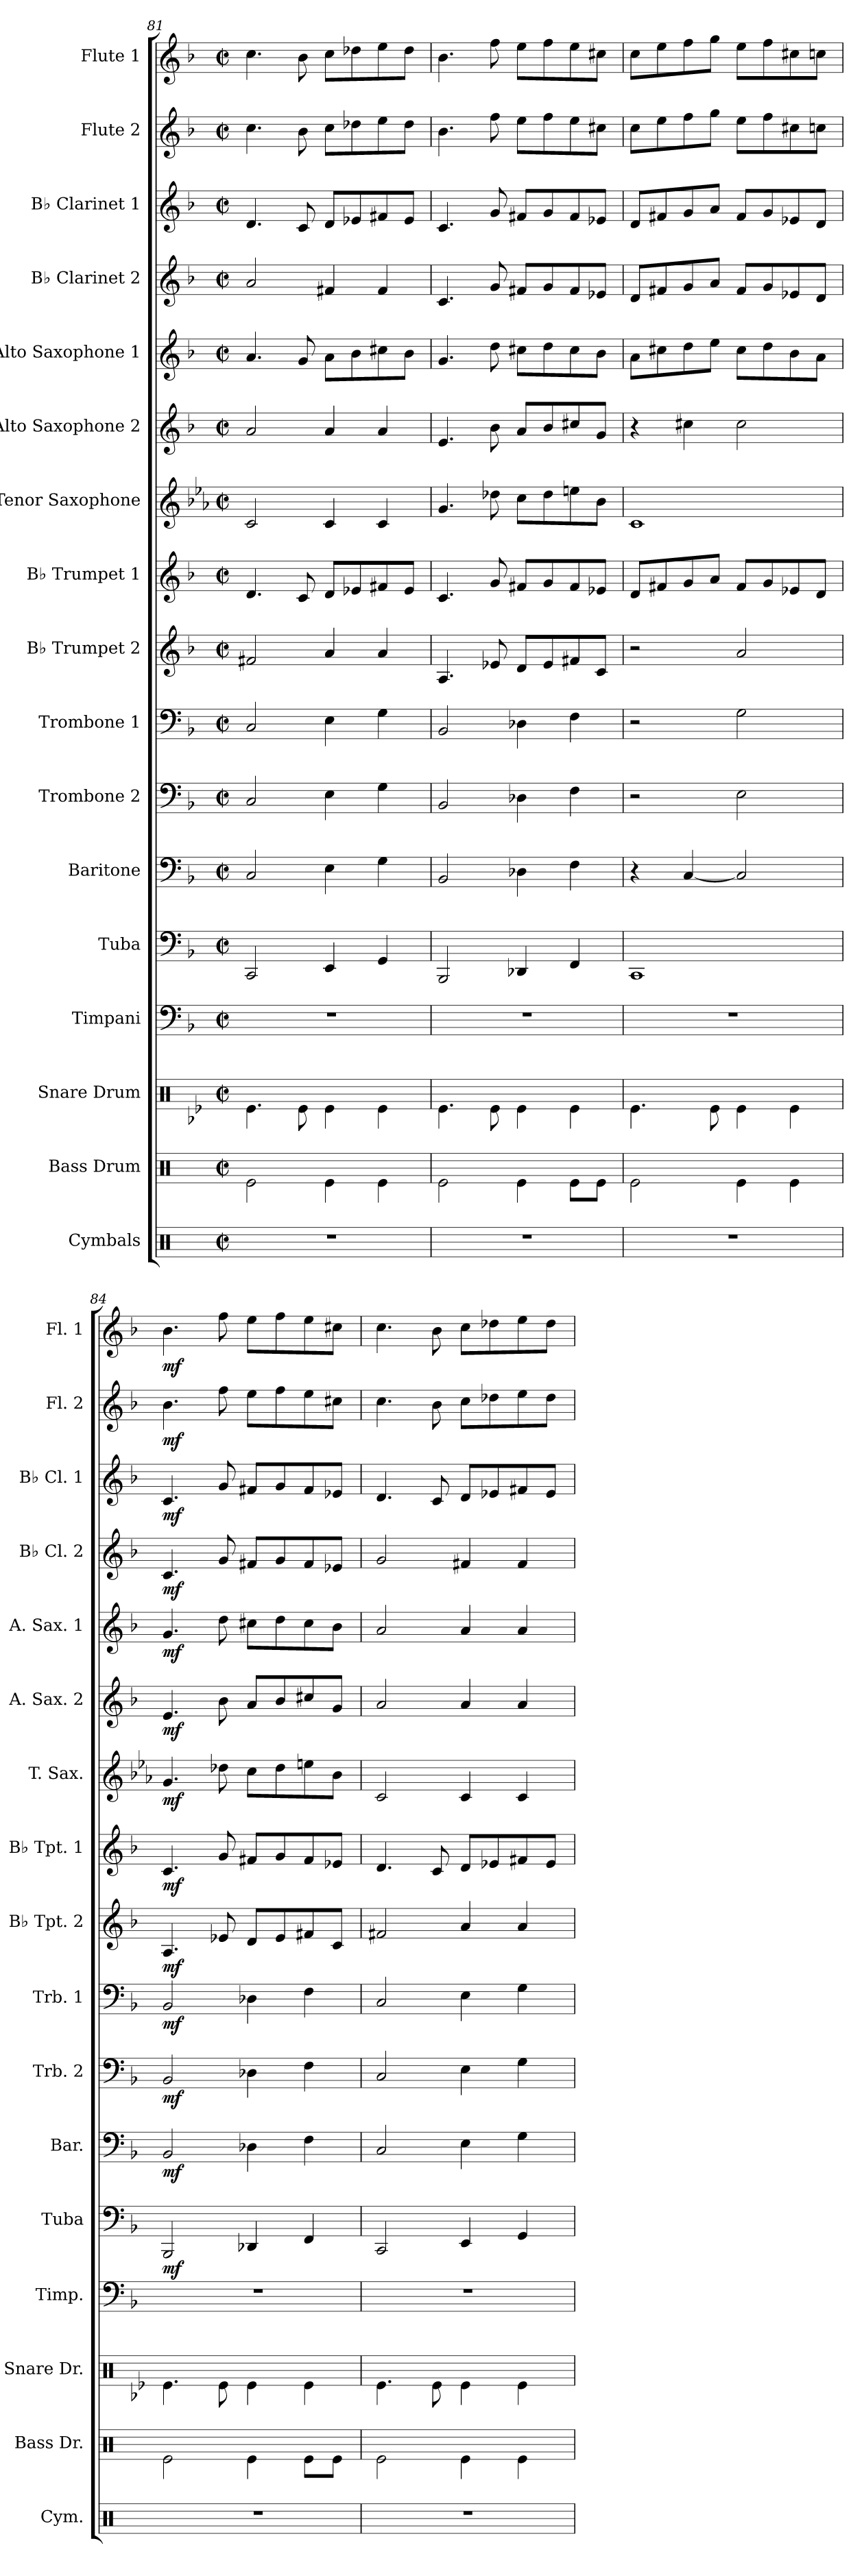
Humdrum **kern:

**kern	**kern	**kern	**kern	**kern	**dynam	**kern	**dynam	**kern	**dynam	**kern	**dynam	**kern	**dynam	**kern	**dynam	**kern	**dynam	**kern	**dynam	**kern	**dynam	**kern	**dynam	**kern	**dynam	**kern	**dynam	**kern	**dynam
*part17	*part16	*part15	*part14	*part13	*part13	*part12	*part12	*part11	*part11	*part10	*part10	*part9	*part9	*part8	*part8	*part7	*part7	*part6	*part6	*part5	*part5	*part4	*part4	*part3	*part3	*part2	*part2	*part1	*part1
*staff17	*staff16	*staff15	*staff14	*staff13	*staff13	*staff12	*staff12	*staff11	*staff11	*staff10	*staff10	*staff9	*staff9	*staff8	*staff8	*staff7	*staff7	*staff6	*staff6	*staff5	*staff5	*staff4	*staff4	*staff3	*staff3	*staff2	*staff2	*staff1	*staff1
*I"Cymbals	*I"Bass Drum	*I"Snare Drum	*I"Timpani	*I"Tuba	*	*I"Baritone	*	*I"Trombone 2	*	*I"Trombone 1	*	*I"B♭ Trumpet 2	*	*I"B♭ Trumpet 1	*	*I"Tenor Saxophone	*	*I"Alto Saxophone 2	*	*I"Alto Saxophone 1	*	*I"B♭ Clarinet 2	*	*I"B♭ Clarinet 1	*	*I"Flute 2	*	*I"Flute 1	*
*I'Cym.	*I'Bass Dr.	*I'Snare Dr.	*I'Timp.	*I'Tuba	*	*I'Bar.	*	*I'Trb. 2	*	*I'Trb. 1	*	*I'B♭ Tpt. 2	*	*I'B♭ Tpt. 1	*	*I'T. Sax.	*	*I'A. Sax. 2	*	*I'A. Sax. 1	*	*I'B♭ Cl. 2	*	*I'B♭ Cl. 1	*	*I'Fl. 2	*	*I'Fl. 1	*
*clefX	*clefX	*clefX	*clefF4	*clefF4	*	*clefF4	*	*clefF4	*	*clefF4	*	*clefG2	*	*clefG2	*	*clefG2	*	*clefG2	*	*clefG2	*	*clefG2	*	*clefG2	*	*clefG2	*	*clefG2	*
*	*	*	*	*	*	*	*	*	*	*	*	*ITrd1c2	*	*ITrd1c2	*	*ITrd8c14	*	*ITrd5c9	*	*ITrd5c9	*	*ITrd1c2	*	*ITrd1c2	*	*	*	*	*
*k[]	*k[]	*k[b-e-]	*k[b-]	*k[b-]	*	*k[b-]	*	*k[b-]	*	*k[b-]	*	*k[b-e-a-]	*	*k[b-e-a-]	*	*k[b-e-a-]	*	*k[b-e-a-d-]	*	*k[b-e-a-d-]	*	*k[b-e-a-]	*	*k[b-e-a-]	*	*k[b-]	*	*k[b-]	*
*M2/2	*M2/2	*M2/2	*M2/2	*M2/2	*	*M2/2	*	*M2/2	*	*M2/2	*	*M2/2	*	*M2/2	*	*M2/2	*	*M2/2	*	*M2/2	*	*M2/2	*	*M2/2	*	*M2/2	*	*M2/2	*
*met(c|)	*met(c|)	*met(c|)	*met(c|)	*met(c|)	*	*met(c|)	*	*met(c|)	*	*met(c|)	*	*met(c|)	*	*met(c|)	*	*met(c|)	*	*met(c|)	*	*met(c|)	*	*met(c|)	*	*met(c|)	*	*met(c|)	*	*met(c|)	*
=81	=81	=81	=81	=81	=81	=81	=81	=81	=81	=81	=81	=81	=81	=81	=81	=81	=81	=81	=81	=81	=81	=81	=81	=81	=81	=81	=81	=81	=81
1r	2Re\	4.Re\	1r	2CC/	.	2C/	.	2C/	.	2C/	.	2en/	.	4.c/	.	2C/	.	2c/	.	4.c/	.	2g/	.	4.c/	.	4.cc\	.	4.cc\	.
.	.	8Re\	.	.	.	.	.	.	.	.	.	.	.	8B-/	.	.	.	.	.	8B-/	.	.	.	8B-/	.	8b-\	.	8b-\	.
.	4Re\	4Re\	.	4EE/	.	4E\	.	4E\	.	4E\	.	4g/	.	8c/L	.	4C/	.	4c/	.	8c\L	.	4en/	.	8c/L	.	8cc\L	.	8cc\L	.
.	.	.	.	.	.	.	.	.	.	.	.	.	.	8d-X/	.	.	.	.	.	8d-\	.	.	.	8d-X/	.	8dd-X\	.	8dd-X\	.
.	4Re\	4Re\	.	4GG/	.	4G\	.	4G\	.	4G\	.	4g/	.	8en/	.	4C/	.	4c/	.	8en\	.	4e/	.	8en/	.	8ee\	.	8ee\	.
.	.	.	.	.	.	.	.	.	.	.	.	.	.	8d-/J	.	.	.	.	.	8d-\J	.	.	.	8d-/J	.	8dd-\J	.	8dd-\J	.
=82	=82	=82	=82	=82	=82	=82	=82	=82	=82	=82	=82	=82	=82	=82	=82	=82	=82	=82	=82	=82	=82	=82	=82	=82	=82	=82	=82	=82	=82
1r	2Re\	4.Re\	1r	2BBB-/	.	2BB-/	.	2BB-/	.	2BB-/	.	4.G/	.	4.B-/	.	4.G/	.	4.G/	.	4.B-/	.	4.B-/	.	4.B-/	.	4.b-\	.	4.b-\	.
.	.	8Re\	.	.	.	.	.	.	.	.	.	8d-X/	.	8f/	.	8d-X\	.	8d-\	.	8f\	.	8f/	.	8f/	.	8ff\	.	8ff\	.
.	4Re\	4Re\	.	4DD-X/	.	4D-X\	.	4D-X\	.	4D-X\	.	8c/L	.	8en/L	.	8c\L	.	8c/L	.	8en\L	.	8en/L	.	8en/L	.	8ee\L	.	8ee\L	.
.	.	.	.	.	.	.	.	.	.	.	.	8d-/	.	8f/	.	8d-\	.	8d-/	.	8f\	.	8f/	.	8f/	.	8ff\	.	8ff\	.
.	8Re\L	4Re\	.	4FF/	.	4F\	.	4F\	.	4F\	.	8en/	.	8e/	.	8en\	.	8en/	.	8e\	.	8e/	.	8e/	.	8ee\	.	8ee\	.
.	8Re\J	.	.	.	.	.	.	.	.	.	.	8B-/J	.	8d-X/J	.	8B-\J	.	8B-/J	.	8d-\J	.	8d-X/J	.	8d-X/J	.	8cc#X\J	.	8cc#X\J	.
=83	=83	=83	=83	=83	=83	=83	=83	=83	=83	=83	=83	=83	=83	=83	=83	=83	=83	=83	=83	=83	=83	=83	=83	=83	=83	=83	=83	=83	=83
1r	2Re\	4.Re\	1r	1CC	.	4r	.	2r	.	2r	.	2r	.	8c/L	.	1C	.	4r	.	8c\L	.	8c/L	.	8c/L	.	8cc\L	.	8cc\L	.
.	.	.	.	.	.	.	.	.	.	.	.	.	.	8en/	.	.	.	.	.	8en\	.	8en/	.	8en/	.	8ee\	.	8ee\	.
.	.	.	.	.	.	[4C/	.	.	.	.	.	.	.	8f/	.	.	.	4en\	.	8f\	.	8f/	.	8f/	.	8ff\	.	8ff\	.
.	.	8Re\	.	.	.	.	.	.	.	.	.	.	.	8g/J	.	.	.	.	.	8g\J	.	8g/J	.	8g/J	.	8gg\J	.	8gg\J	.
.	4Re\	4Re\	.	.	.	2C/]	.	2E\	.	2G\	.	2g/	.	8e/L	.	.	.	2e\	.	8e\L	.	8e/L	.	8e/L	.	8ee\L	.	8ee\L	.
.	.	.	.	.	.	.	.	.	.	.	.	.	.	8f/	.	.	.	.	.	8f\	.	8f/	.	8f/	.	8ff\	.	8ff\	.
.	4Re\	4Re\	.	.	.	.	.	.	.	.	.	.	.	8d-X/	.	.	.	.	.	8d-\	.	8d-X/	.	8d-X/	.	8cc#X\	.	8cc#X\	.
.	.	.	.	.	.	.	.	.	.	.	.	.	.	8c/J	.	.	.	.	.	8c\J	.	8c/J	.	8c/J	.	8ccn\J	.	8ccn\J	.
=84	=84	=84	=84	=84	=84	=84	=84	=84	=84	=84	=84	=84	=84	=84	=84	=84	=84	=84	=84	=84	=84	=84	=84	=84	=84	=84	=84	=84	=84
!	!	!	!	!	!LO:DY:b	!	!LO:DY:b	!	!LO:DY:b	!	!LO:DY:b	!	!LO:DY:b	!	!LO:DY:b	!	!LO:DY:b	!	!LO:DY:b	!	!LO:DY:b	!	!LO:DY:b	!	!LO:DY:b	!	!LO:DY:b	!	!LO:DY:b
1r	2Re\	4.Re\	1r	2BBB-/	mf	2BB-/	mf	2BB-/	mf	2BB-/	mf	4.G/	mf	4.B-/	mf	4.G/	mf	4.G/	mf	4.B-/	mf	4.B-/	mf	4.B-/	mf	4.b-\	mf	4.b-\	mf
.	.	8Re\	.	.	.	.	.	.	.	.	.	8d-X/	.	8f/	.	8d-X\	.	8d-\	.	8f\	.	8f/	.	8f/	.	8ff\	.	8ff\	.
.	4Re\	4Re\	.	4DD-X/	.	4D-X\	.	4D-X\	.	4D-X\	.	8c/L	.	8en/L	.	8c\L	.	8c/L	.	8en\L	.	8en/L	.	8en/L	.	8ee\L	.	8ee\L	.
.	.	.	.	.	.	.	.	.	.	.	.	8d-/	.	8f/	.	8d-\	.	8d-/	.	8f\	.	8f/	.	8f/	.	8ff\	.	8ff\	.
.	8Re\L	4Re\	.	4FF/	.	4F\	.	4F\	.	4F\	.	8en/	.	8e/	.	8en\	.	8en/	.	8e\	.	8e/	.	8e/	.	8ee\	.	8ee\	.
.	8Re\J	.	.	.	.	.	.	.	.	.	.	8B-/J	.	8d-X/J	.	8B-\J	.	8B-/J	.	8d-\J	.	8d-X/J	.	8d-X/J	.	8cc#X\J	.	8cc#X\J	.
=85	=85	=85	=85	=85	=85	=85	=85	=85	=85	=85	=85	=85	=85	=85	=85	=85	=85	=85	=85	=85	=85	=85	=85	=85	=85	=85	=85	=85	=85
1r	2Re\	4.Re\	1r	2CC/	.	2C/	.	2C/	.	2C/	.	2en/	.	4.c/	.	2C/	.	2c/	.	2c/	.	2f/	.	4.c/	.	4.cc\	.	4.cc\	.
.	.	8Re\	.	.	.	.	.	.	.	.	.	.	.	8B-/	.	.	.	.	.	.	.	.	.	8B-/	.	8b-\	.	8b-\	.
.	4Re\	4Re\	.	4EE/	.	4E\	.	4E\	.	4E\	.	4g/	.	8c/L	.	4C/	.	4c/	.	4c/	.	4en/	.	8c/L	.	8cc\L	.	8cc\L	.
.	.	.	.	.	.	.	.	.	.	.	.	.	.	8d-X/	.	.	.	.	.	.	.	.	.	8d-X/	.	8dd-X\	.	8dd-X\	.
.	4Re\	4Re\	.	4GG/	.	4G\	.	4G\	.	4G\	.	4g/	.	8en/	.	4C/	.	4c/	.	4c/	.	4e/	.	8en/	.	8ee\	.	8ee\	.
.	.	.	.	.	.	.	.	.	.	.	.	.	.	8d-/J	.	.	.	.	.	.	.	.	.	8d-/J	.	8dd-\J	.	8dd-\J	.
=	=	=	=	=	=	=	=	=	=	=	=	=	=	=	=	=	=	=	=	=	=	=	=	=	=	=	=	=	=
*-	*-	*-	*-	*-	*-	*-	*-	*-	*-	*-	*-	*-	*-	*-	*-	*-	*-	*-	*-	*-	*-	*-	*-	*-	*-	*-	*-	*-	*-
